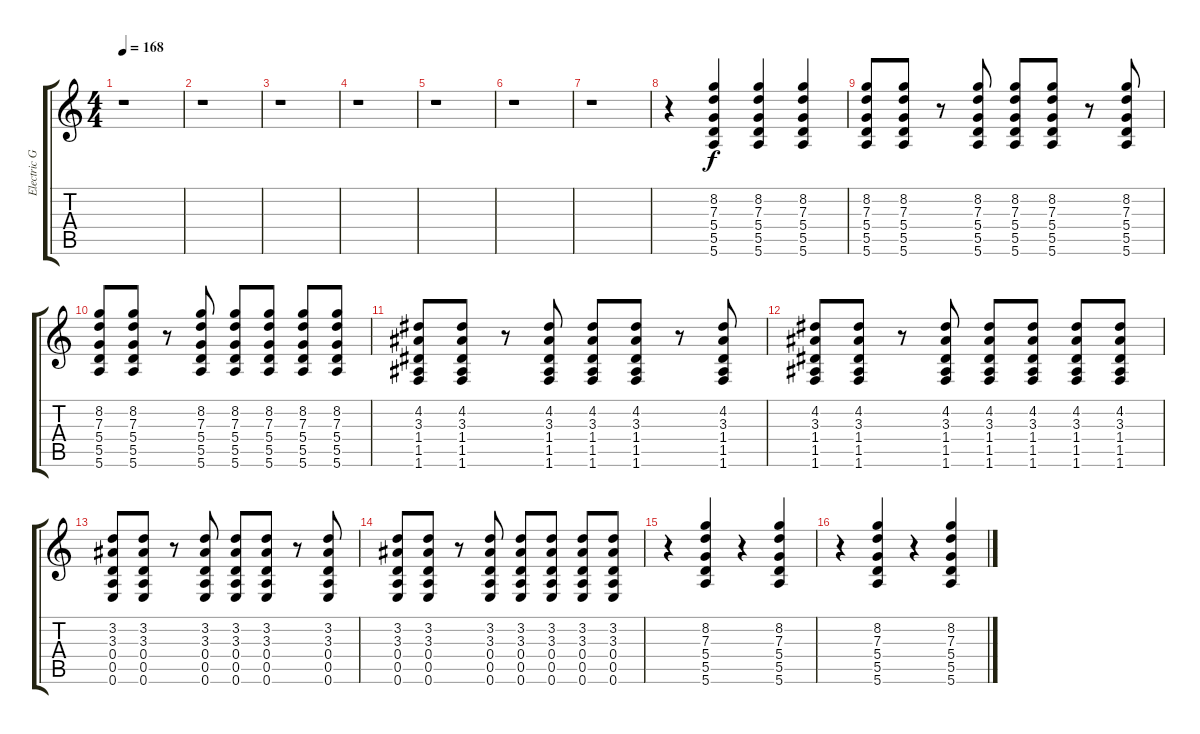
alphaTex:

\track ("Electric Guitar" "Electric G") {instrument overdrivenguitar}
\staff {score tabs}
\tuning (E4 B3 G3 D3 A2 E2) {hide}
\ts (4 4)
\tempo 168
\clef g2
\ks c
r.1{dy fff} |
r.1 |
r.1 |
r.1 |
r.1 |
r.1 |
r.1 |
r.4 (8.2 7.3 5.4 5.5 5.6).4{dy f} (8.2 7.3 5.4 5.5 5.6).4 (8.2 7.3 5.4 5.5 5.6).4 |
(8.2 7.3 5.4 5.5 5.6).8 (8.2 7.3 5.4 5.5 5.6).8 r.8 (8.2 7.3 5.4 5.5 5.6).8 (8.2 7.3 5.4 5.5 5.6).8 (8.2 7.3 5.4 5.5 5.6).8 r.8 (8.2 7.3 5.4 5.5 5.6).8 |
(8.2 7.3 5.4 5.5 5.6).8 (8.2 7.3 5.4 5.5 5.6).8 r.8 (8.2 7.3 5.4 5.5 5.6).8 (8.2 7.3 5.4 5.5 5.6).8 (8.2 7.3 5.4 5.5 5.6).8 (8.2 7.3 5.4 5.5 5.6).8 (8.2 7.3 5.4 5.5 5.6).8 |
(4.2 3.3 1.4 1.5 1.6).8 (4.2 3.3 1.4 1.5 1.6).8 r.8 (4.2 3.3 1.4 1.5 1.6).8 (4.2 3.3 1.4 1.5 1.6).8 (4.2 3.3 1.4 1.5 1.6).8 r.8 (4.2 3.3 1.4 1.5 1.6).8 |
(4.2 3.3 1.4 1.5 1.6).8 (4.2 3.3 1.4 1.5 1.6).8 r.8 (4.2 3.3 1.4 1.5 1.6).8 (4.2 3.3 1.4 1.5 1.6).8 (4.2 3.3 1.4 1.5 1.6).8 (4.2 3.3 1.4 1.5 1.6).8 (4.2 3.3 1.4 1.5 1.6).8 |
(3.2 3.3 0.4 0.5 0.6).8 (3.2 3.3 0.4 0.5 0.6).8 r.8 (3.2 3.3 0.4 0.5 0.6).8 (3.2 3.3 0.4 0.5 0.6).8 (3.2 3.3 0.4 0.5 0.6).8 r.8 (3.2 3.3 0.4 0.5 0.6).8 |
(3.2 3.3 0.4 0.5 0.6).8 (3.2 3.3 0.4 0.5 0.6).8 r.8 (3.2 3.3 0.4 0.5 0.6).8 (3.2 3.3 0.4 0.5 0.6).8 (3.2 3.3 0.4 0.5 0.6).8 (3.2 3.3 0.4 0.5 0.6).8 (3.2 3.3 0.4 0.5 0.6).8 |
r.4 (8.2 7.3 5.4 5.5 5.6).4 r.4 (8.2 7.3 5.4 5.5 5.6).4 |
r.4 (8.2 7.3 5.4 5.5 5.6).4 r.4 (8.2 7.3 5.4 5.5 5.6).4
